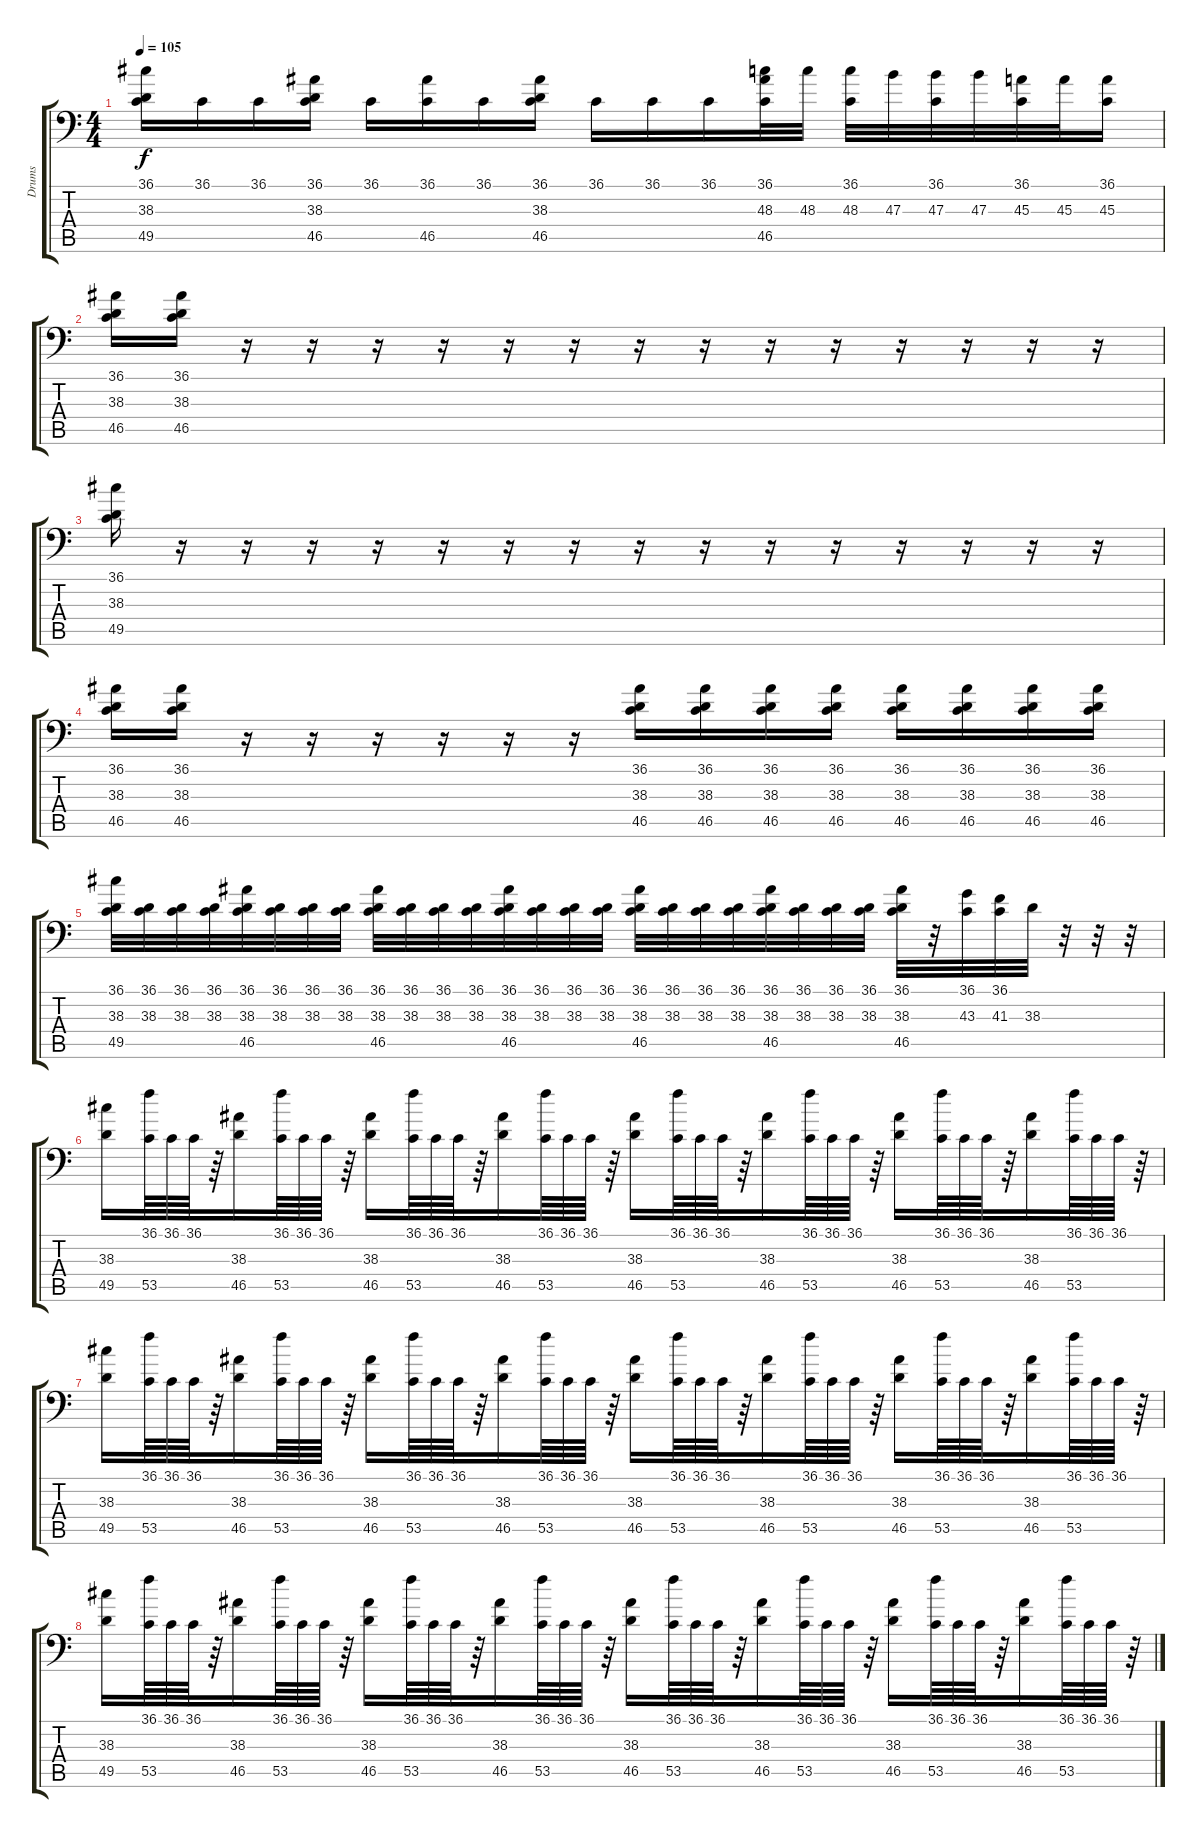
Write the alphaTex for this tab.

\track ("Drums" "Drums") {instrument acousticgrandpiano}
\staff {score tabs}
\tuning (C-1 C-1 C-1 C-1 C-1 C-1) {hide}
\ts (4 4)
\tempo 105
\clef f4
\ks c
(36.1 38.3 49.5).16{dy f} 36.1.16 36.1.16 (36.1 38.3 46.5).16 36.1.16 (36.1 46.5).16 36.1.16 (36.1 38.3 46.5).16 36.1.16 36.1.16 36.1.16 (36.1 48.3 46.5).32 48.3.32 (36.1 48.3).32 47.3.32 (36.1 47.3).32 47.3.32 (36.1 45.3).32 45.3.32 (36.1 45.3).16 |
(36.1 38.3 46.5).16 (36.1 38.3 46.5).16 r.16 r.16 r.16 r.16 r.16 r.16 r.16 r.16 r.16 r.16 r.16 r.16 r.16 r.16 |
(36.1 38.3 49.5).16 r.16 r.16 r.16 r.16 r.16 r.16 r.16 r.16 r.16 r.16 r.16 r.16 r.16 r.16 r.16 |
(36.1 38.3 46.5).16 (36.1 38.3 46.5).16 r.16 r.16 r.16 r.16 r.16 r.16 (36.1 38.3 46.5).16 (36.1 38.3 46.5).16 (36.1 38.3 46.5).16 (36.1 38.3 46.5).16 (36.1 38.3 46.5).16 (36.1 38.3 46.5).16 (36.1 38.3 46.5).16 (36.1 38.3 46.5).16 |
(36.1 38.3 49.5).32 (36.1 38.3).32 (36.1 38.3).32 (36.1 38.3).32 (36.1 38.3 46.5).32 (36.1 38.3).32 (36.1 38.3).32 (36.1 38.3).32 (36.1 38.3 46.5).32 (36.1 38.3).32 (36.1 38.3).32 (36.1 38.3).32 (36.1 38.3 46.5).32 (36.1 38.3).32 (36.1 38.3).32 (36.1 38.3).32 (36.1 38.3 46.5).32 (36.1 38.3).32 (36.1 38.3).32 (36.1 38.3).32 (36.1 38.3 46.5).32 (36.1 38.3).32 (36.1 38.3).32 (36.1 38.3).32 (36.1 38.3 46.5).32 r.32 (36.1 43.3).32 (36.1 41.3).32 38.3.32 r.32 r.32 r.32 |
(38.3 49.5).16 (36.1 53.5).64 36.1.64 36.1.64 r.64 (38.3 46.5).16 (36.1 53.5).64 36.1.64 36.1.64 r.64 (38.3 46.5).16 (36.1 53.5).64 36.1.64 36.1.64 r.64 (38.3 46.5).16 (36.1 53.5).64 36.1.64 36.1.64 r.64 (38.3 46.5).16 (36.1 53.5).64 36.1.64 36.1.64 r.64 (38.3 46.5).16 (36.1 53.5).64 36.1.64 36.1.64 r.64 (38.3 46.5).16 (36.1 53.5).64 36.1.64 36.1.64 r.64 (38.3 46.5).16 (36.1 53.5).64 36.1.64 36.1.64 r.64 |
(38.3 49.5).16 (36.1 53.5).64 36.1.64 36.1.64 r.64 (38.3 46.5).16 (36.1 53.5).64 36.1.64 36.1.64 r.64 (38.3 46.5).16 (36.1 53.5).64 36.1.64 36.1.64 r.64 (38.3 46.5).16 (36.1 53.5).64 36.1.64 36.1.64 r.64 (38.3 46.5).16 (36.1 53.5).64 36.1.64 36.1.64 r.64 (38.3 46.5).16 (36.1 53.5).64 36.1.64 36.1.64 r.64 (38.3 46.5).16 (36.1 53.5).64 36.1.64 36.1.64 r.64 (38.3 46.5).16 (36.1 53.5).64 36.1.64 36.1.64 r.64 |
(38.3 49.5).16 (36.1 53.5).64 36.1.64 36.1.64 r.64 (38.3 46.5).16 (36.1 53.5).64 36.1.64 36.1.64 r.64 (38.3 46.5).16 (36.1 53.5).64 36.1.64 36.1.64 r.64 (38.3 46.5).16 (36.1 53.5).64 36.1.64 36.1.64 r.64 (38.3 46.5).16 (36.1 53.5).64 36.1.64 36.1.64 r.64 (38.3 46.5).16 (36.1 53.5).64 36.1.64 36.1.64 r.64 (38.3 46.5).16 (36.1 53.5).64 36.1.64 36.1.64 r.64 (38.3 46.5).16 (36.1 53.5).64 36.1.64 36.1.64 r.64
